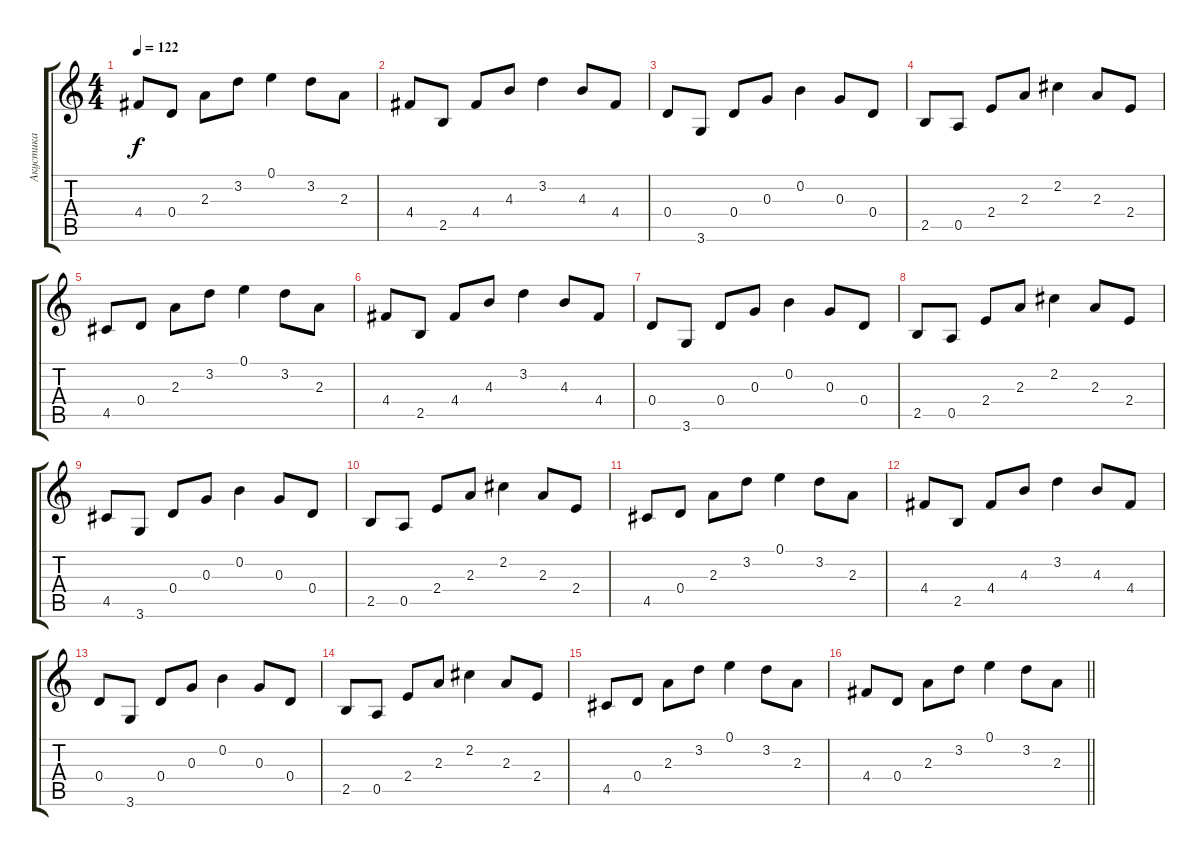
\track ("Акустика" "Акустика") {instrument acousticguitarnylon}
\staff {score tabs}
\tuning (E4 B3 G3 D3 A2 E2) {hide}
\ts (4 4)
\section ("" "")
\tempo 122
\clef g2
\ks c
4.4.8{dy f} 0.4.8 2.3.8 3.2.8 0.1.4 3.2.8 2.3.8 |
4.4.8 2.5.8 4.4.8 4.3.8 3.2.4 4.3.8 4.4.8 |
0.4.8 3.6.8 0.4.8 0.3.8 0.2.4 0.3.8 0.4.8 |
2.5.8 0.5.8 2.4.8 2.3.8 2.2.4 2.3.8 2.4.8 |
4.5.8 0.4.8 2.3.8 3.2.8 0.1.4 3.2.8 2.3.8 |
4.4.8 2.5.8 4.4.8 4.3.8 3.2.4 4.3.8 4.4.8 |
0.4.8 3.6.8 0.4.8 0.3.8 0.2.4 0.3.8 0.4.8 |
2.5.8 0.5.8 2.4.8 2.3.8 2.2.4 2.3.8 2.4.8 |
4.5.8 3.6.8 0.4.8 0.3.8 0.2.4 0.3.8 0.4.8 |
2.5.8 0.5.8 2.4.8 2.3.8 2.2.4 2.3.8 2.4.8 |
4.5.8 0.4.8 2.3.8 3.2.8 0.1.4 3.2.8 2.3.8 |
4.4.8 2.5.8 4.4.8 4.3.8 3.2.4 4.3.8 4.4.8 |
0.4.8 3.6.8 0.4.8 0.3.8 0.2.4 0.3.8 0.4.8 |
2.5.8 0.5.8 2.4.8 2.3.8 2.2.4 2.3.8 2.4.8 |
4.5.8 0.4.8 2.3.8 3.2.8 0.1.4 3.2.8 2.3.8 |
\barLineRight lightlight
4.4.8 0.4.8 2.3.8 3.2.8 0.1.4 3.2.8 2.3.8
